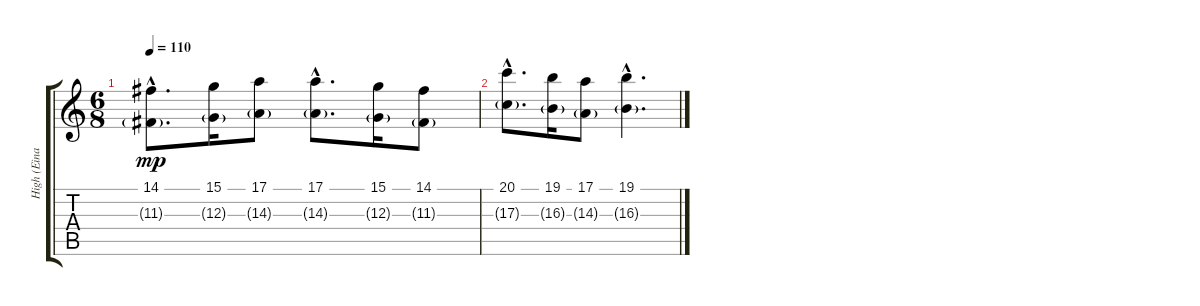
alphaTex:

\track ("High (Einar)" "High (Eina") {instrument electricgrandpiano}
\staff {score tabs}
\tuning (E4 B3 G3 D3 A2 E2) {hide}
\ts (6 8)
\tempo 110
\clef g2
\ks c
(14.1{hac} 11.3{g hac}).8{d dy mp} (15.1 12.3{g}).16 (17.1 14.3{g}).8 (17.1{hac} 14.3{g hac}).8{d} (15.1 12.3{g}).16 (14.1 11.3{g}).8 |
(20.1{hac} 17.3{g hac}).8{d} (19.1 16.3{g}).16 (17.1 14.3{g}).8 (19.1{hac} 16.3{g hac}).4{d}
